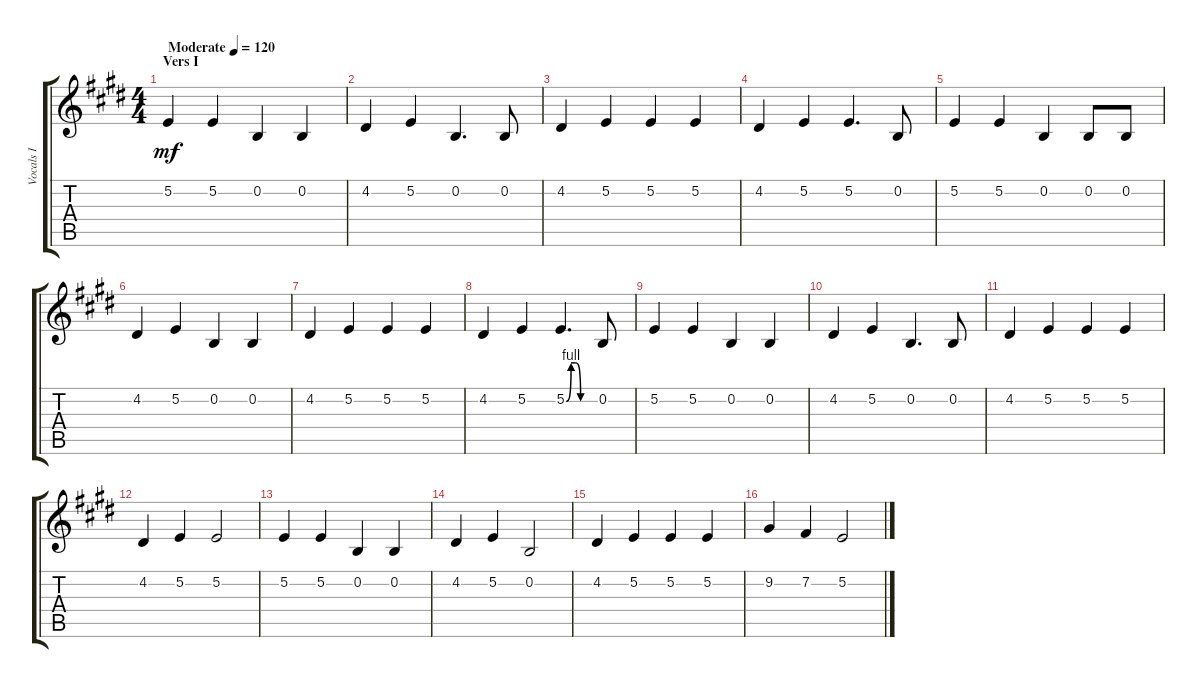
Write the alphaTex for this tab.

\track ("Vocals I" "Vocals I") {instrument lead2sawtooth}
\staff {score tabs}
\tuning (E4 B3 G3 D3 A2 E2) {hide}
\ts (4 4)
\section ("" "Vers I")
\tempo (120 "Moderate")
\clef g2
\ks e
5.2.4{dy mf instrument lead2sawtooth} 5.2.4 0.2.4 0.2.4 |
4.2.4 5.2.4 0.2.4{d} 0.2.8 |
4.2.4 5.2.4 5.2.4 5.2.4 |
4.2.4 5.2.4 5.2.4{d} 0.2.8 |
5.2.4 5.2.4 0.2.4 0.2.8 0.2.8 |
4.2.4 5.2.4 0.2.4 0.2.4 |
4.2.4 5.2.4 5.2.4 5.2.4 |
4.2.4 5.2.4 5.2{be (custom 0 0 10 4 20 4 30 0 60 0)}.4{d} 0.2.8 |
5.2.4 5.2.4 0.2.4 0.2.4 |
4.2.4 5.2.4 0.2.4{d} 0.2.8 |
4.2.4 5.2.4 5.2.4 5.2.4 |
4.2.4 5.2.4 5.2.2 |
5.2.4 5.2.4 0.2.4 0.2.4 |
4.2.4 5.2.4 0.2.2 |
4.2.4 5.2.4 5.2.4 5.2.4 |
9.2.4 7.2.4 5.2.2
